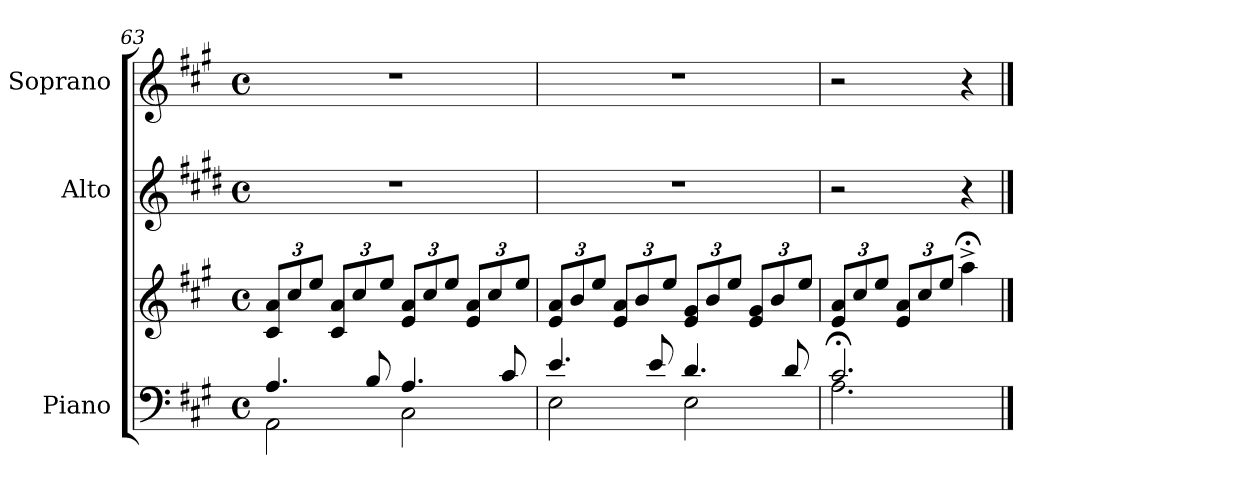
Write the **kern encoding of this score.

**kern	**kern	**kern	**kern
*part3	*part3	*part2	*part1
*staff4	*staff3	*staff2	*staff1
*I"Piano	*	*I"Alto	*I"Soprano
*I'Pno	*	*I'Alto	*I'Sop.
*clefF4	*clefG2	*clefG2	*clefG2
*	*	*ITrd4c7	*
*k[f#c#g#]	*k[f#c#g#]	*k[f#c#g#]	*k[f#c#g#]
*M4/4	*M4/4	*M4/4	*M4/4
*met(c)	*met(c)	*met(c)	*met(c)
=63	=63	=63	=63
*^	*	*	*
*	*	*Xbrackettup	*	*
4.A/	2AA\	12c#/ 12a/L	1r	1r
.	.	12cc#/	.	.
.	.	12ee/J	.	.
.	.	12c#/ 12a/L	.	.
.	.	12cc#/	.	.
8B/	.	.	.	.
.	.	12ee/J	.	.
4.A/	2C#\	12e/ 12a/L	.	.
.	.	12cc#/	.	.
.	.	12ee/J	.	.
.	.	12e/ 12a/L	.	.
.	.	12cc#/	.	.
8c#/	.	.	.	.
.	.	12ee/J	.	.
=64	=64	=64	=64	=64
4.e/	2E\	12e/ 12a/L	1r	1r
.	.	12b/	.	.
.	.	12ee/J	.	.
.	.	12e/ 12a/L	.	.
.	.	12b/	.	.
8e/	.	.	.	.
.	.	12ee/J	.	.
4.d/	2E\	12e/ 12g#/L	.	.
.	.	12b/	.	.
.	.	12ee/J	.	.
.	.	12e/ 12g#/L	.	.
.	.	12b/	.	.
8d/	.	.	.	.
.	.	12ee/J	.	.
=65	=65	=65	=65	=65
2.c#;/	2.A\	12e/ 12a/L	2r	2r
.	.	12cc#/	.	.
.	.	12ee/J	.	.
.	.	12e/ 12a/L	.	.
.	.	12cc#/	.	.
.	.	12ee/J	.	.
.	.	4aa;<^\	4r	4r
*v	*v	*	*	*
==	==	==	==
*-	*-	*-	*-
